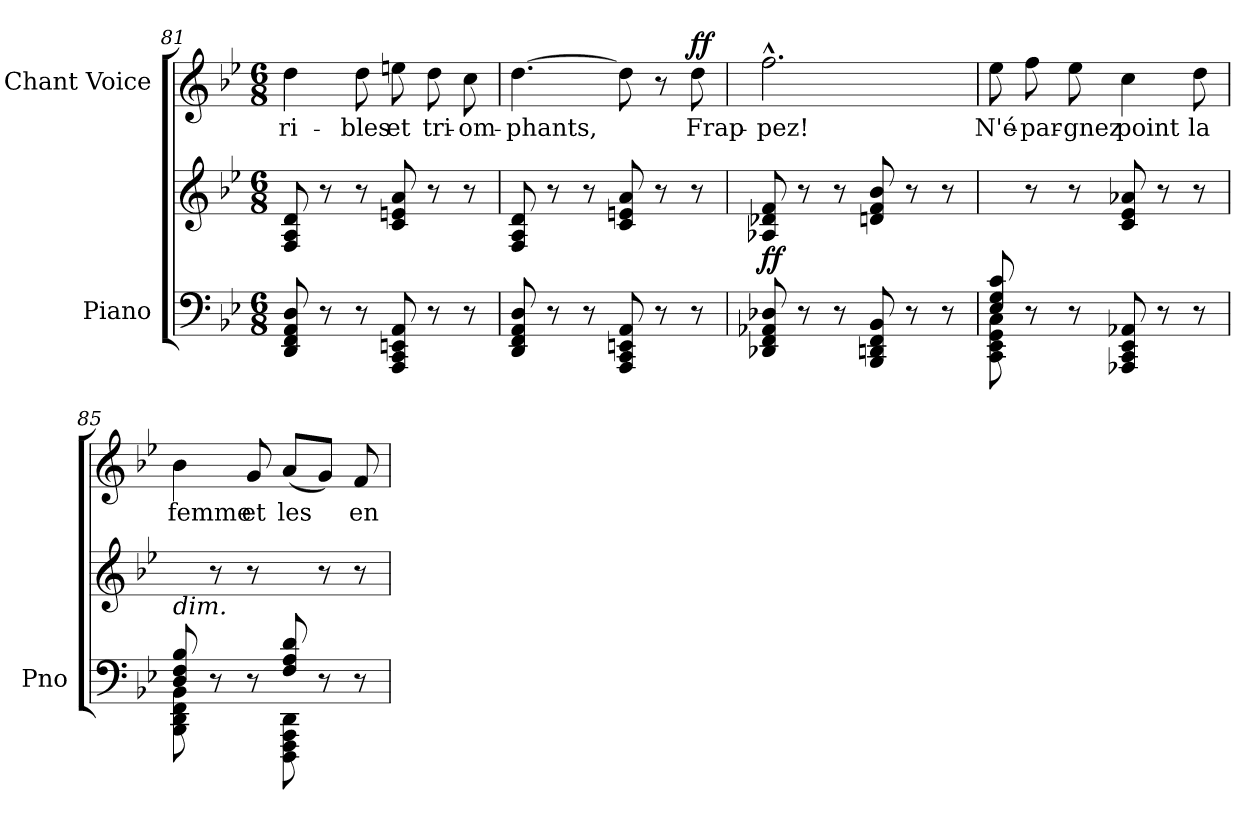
**kern	**kern	**dynam	**kern	**text	**dynam
*part2	*part2	*part2	*part1	*part1	*part1
*staff3	*staff2	*staff2/3	*staff1	*staff1	*staff1
*I"Piano	*	*	*I"Chant Voice	*	*
*I'Pno	*	*	*	*	*
*clefF4	*clefG2	*	*clefG2	*	*
*k[b-e-]	*k[b-e-]	*	*k[b-e-]	*	*
*M6/8	*M6/8	*	*M6/8	*	*
=81	=81	=81	=81	=81	=81
!	!	!	!	!LO:LY:b	!
8DD/ 8FF/ 8AA/ 8D/	8F/ 8A/ 8d/	.	4dd\	-ri-	.
8r	8r	.	.	.	.
!	!	!	!	!LO:LY:b	!
8r	8r	.	8dd\	-bles	.
!	!	!	!	!LO:LY:b	!
8AAA/ 8CC/ 8EEn/ 8AA/	8c/ 8en/ 8a/	.	8een\	et	.
!	!	!	!	!LO:LY:b	!
8r	8r	.	8dd\	tri-	.
!	!	!	!	!LO:LY:b	!
8r	8r	.	8cc\	-om-	.
=82	=82	=82	=82	=82	=82
!	!	!	!	!LO:LY:b	!
8DD/ 8FF/ 8AA/ 8D/	8F/ 8A/ 8d/	.	[4.dd\	-phants,	.
8r	8r	.	.	.	.
8r	8r	.	.	.	.
8AAA/ 8CC/ 8EEn/ 8AA/	8c/ 8en/ 8a/	.	8dd\]	.	.
8r	8r	.	8r	.	.
!	!	!	!	!LO:LY:b	!LO:DY:a
8r	8r	.	8dd\	Frap-	ff
=83	=83	=83	=83	=83	=83
!	!	!LO:DY:b	!	!LO:LY:b	!
8DD-X/ 8FF/ 8AA-X/ 8D-X/	8A-X/ 8d-X/ 8f/	ff	2.ff^^\	-pez!	.
8r	8r	.	.	.	.
8r	8r	.	.	.	.
8BBB-/ 8DDn/ 8FF/ 8BB-/	8dn/ 8f/ 8b-/	.	.	.	.
8r	8r	.	.	.	.
8r	8r	.	.	.	.
!!LO:LB:g=z
=84	=84	=84	=84	=84	=84
*^	*	*	*	*	*
!	!	!	!	!	!LO:LY:b	!
8E-/ 8G/ 8c/	8CC\ 8EE-\ 8GG\ 8C\	8ryy	.	8ee-\	N'é-	.
!	!	!	!	!	!LO:LY:b	!
2ryy	8r	8r	.	8ff\	-par-	.
!	!	!	!	!	!LO:LY:b	!
.	8r	8r	.	8ee-\	-gnez	.
!	!	!	!	!	!LO:LY:b	!
.	8AAA-X/ 8CC/ 8EE-/ 8AA-X/	8c/ 8e-/ 8a-X/	.	4cc\	point	.
.	8r	8r	.	.	.	.
!	!	!	!	!	!LO:LY:b	!
8ryy	8r	8r	.	8dd\	la	.
=85	=85	=85	=85	=85	=85	=85
!	!	!LO:TX:b:i:t=dim.	!	!	!	!
!	!	!	!	!	!LO:LY:b	!
8D/ 8F/ 8B-/	8BBB-\ 8DD\ 8FF\ 8BB-\	8ryy	.	4b-\	femme	.
4ryy	8r	8r	.	.	.	.
!	!	!	!	!	!LO:LY:b	!
.	8r	8r	.	8g/	et	.
!	!	!	!	!	!LO:LY:b	!
8F/ 8A/ 8d/	8DDD\ 8FFF\ 8AAA\ 8DD\	8ryy	.	(8a/L	les	.
4ryy	8r	8r	.	8g/J)	.	.
!	!	!	!	!	!LO:LY:b	!
.	8r	8r	.	8f/	en-	.
*v	*v	*	*	*	*	*
=	=	=	=	=	=
*-	*-	*-	*-	*-	*-
